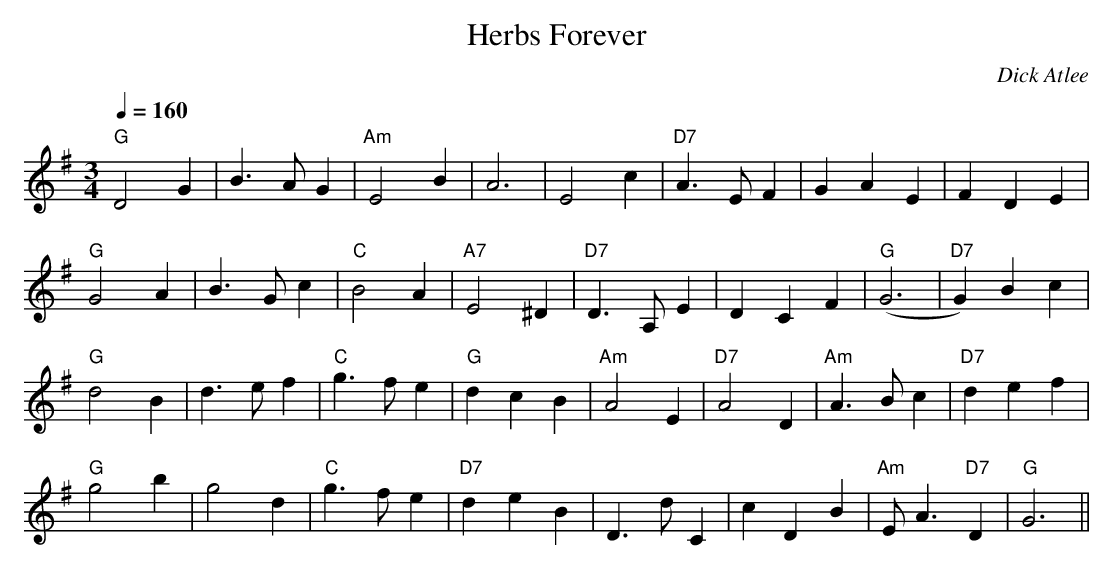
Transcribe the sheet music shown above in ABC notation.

X:1`
T:Herbs Forever
M:3/4
L:1/4
Q:1/4=160
C:Dick Atlee
K:G
"G" D2 G | B>A G | "Am" E2 B | A3 |
E2 c | "D7" A>E F | GAE | FDE | !
"G" G2 A | B>G c | "C" B2 A | "A7" E2 ^D |
"D7" D>A, E | D C F |
"G" (G3 | "D7" G) B c | !
"G" d2 B | d>e f | "C" g>f e | "G" d c B |
"Am" A2 E | "D7" A2 D | "Am" A>B c | "D7" d e f | !
"G" g2 b | g2 d | "C" g>f e | "D7" d e B |
D>d C | c D B | "Am" E<A "D7" D | "G" G3 ||
